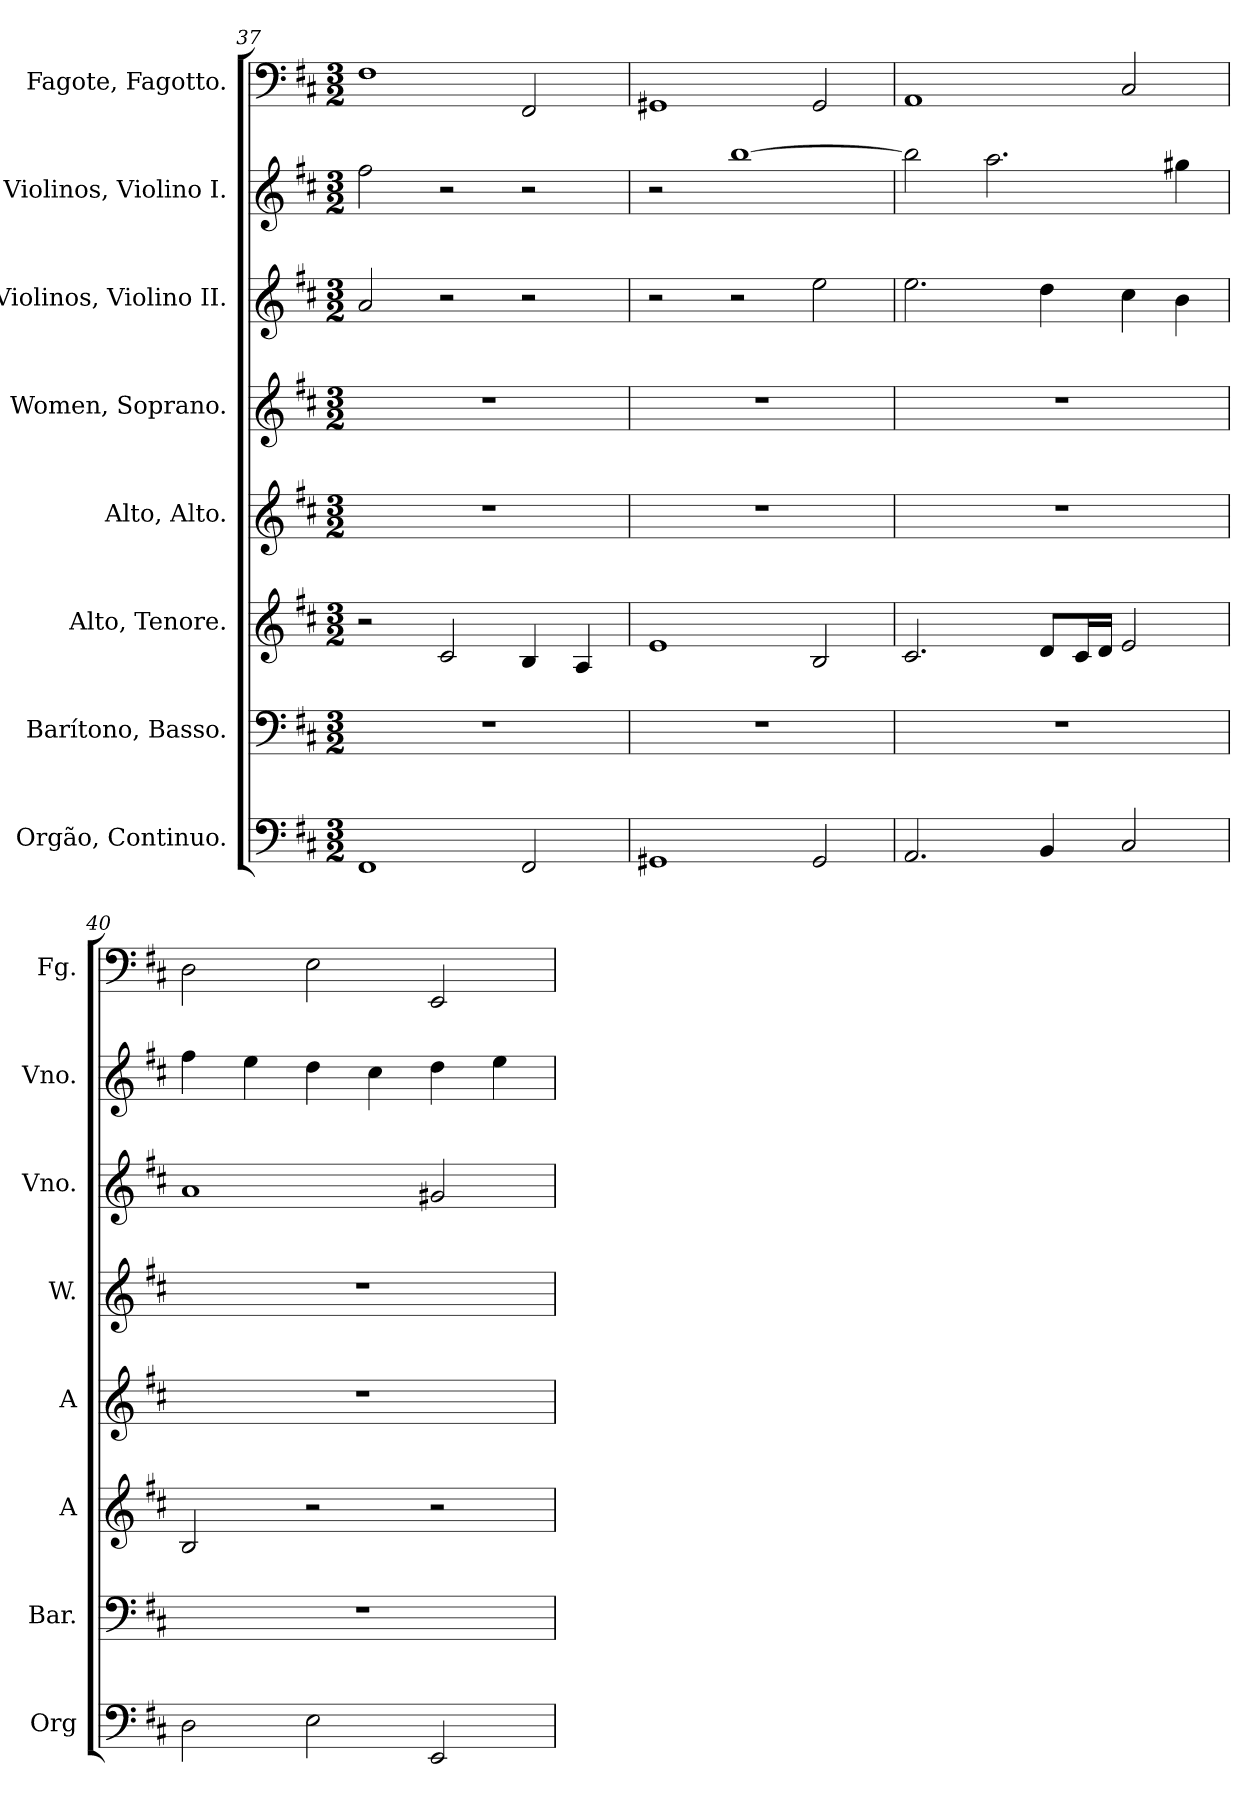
**kern	**kern	**kern	**kern	**kern	**kern	**kern	**kern
*part8	*part7	*part6	*part5	*part4	*part3	*part2	*part1
*staff8	*staff7	*staff6	*staff5	*staff4	*staff3	*staff2	*staff1
*I"Orgão, Continuo.	*I"Barítono, Basso.	*I"Alto, Tenore.	*I"Alto, Alto.	*I"Women, Soprano.	*I"Violinos, Violino II.	*I"Violinos, Violino I.	*I"Fagote, Fagotto.
*I'Org	*I'Bar.	*I'A	*I'A	*I'W.	*I'Vno.	*I'Vno.	*I'Fg.
*clefF4	*clefF4	*clefG2	*clefG2	*clefG2	*clefG2	*clefG2	*clefF4
*k[f#c#]	*k[f#c#]	*k[f#c#]	*k[f#c#]	*k[f#c#]	*k[f#c#]	*k[f#c#]	*k[f#c#]
*M3/2	*M3/2	*M3/2	*M3/2	*M3/2	*M3/2	*M3/2	*M3/2
=37	=37	=37	=37	=37	=37	=37	=37
1FF#	1.r	2r	1.r	1.r	2a/	2ff#\	1F#
.	.	2c#/	.	.	2r	2r	.
2FF#/	.	4B/	.	.	2r	2r	2FF#/
.	.	4A/	.	.	.	.	.
=38	=38	=38	=38	=38	=38	=38	=38
1GG#X	1.r	1e	1.r	1.r	2r	2r	1GG#X
.	.	.	.	.	2r	[1bb	.
2GG#/	.	2B/	.	.	2ee\	.	2GG#/
!!LO:PB:g=z
=39	=39	=39	=39	=39	=39	=39	=39
2.AA/	1.r	2.c#/	1.r	1.r	2.ee\	2bb\]	1AA
.	.	.	.	.	.	2.aa\	.
4BB/	.	8d/L	.	.	4dd\	.	.
.	.	16c#/L	.	.	.	.	.
.	.	16d/JJ	.	.	.	.	.
2C#/	.	2e/	.	.	4cc#\	.	2C#/
.	.	.	.	.	4b\	4gg#X\	.
=40	=40	=40	=40	=40	=40	=40	=40
2D\	1.r	2B/	1.r	1.r	1a	4ff#\	2D\
.	.	.	.	.	.	4ee\	.
2E\	.	2r	.	.	.	4dd\	2E\
.	.	.	.	.	.	4cc#\	.
2EE/	.	2r	.	.	2g#X/	4dd\	2EE/
.	.	.	.	.	.	4ee\	.
=	=	=	=	=	=	=	=
*-	*-	*-	*-	*-	*-	*-	*-
